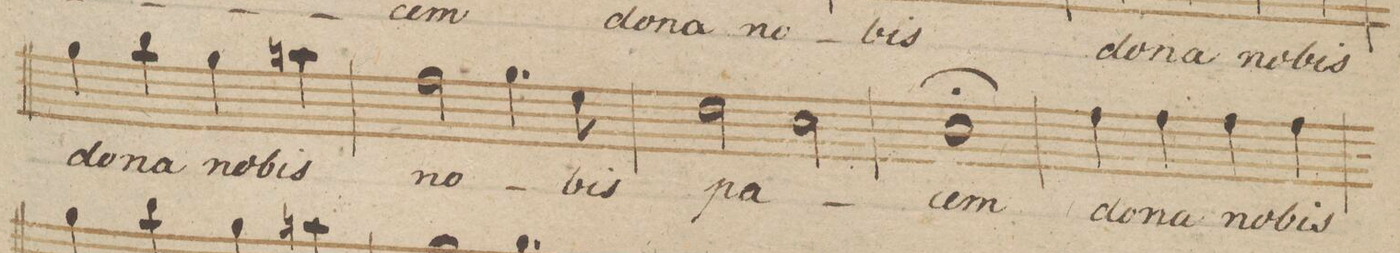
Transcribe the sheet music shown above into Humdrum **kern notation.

**kern	**text	**dynam
*I"Alto.	*	*
*clefC3	*	*
*k[b-]	*	*
*met(c|)	*	*
*M2/2	*	*
4a\	do-	.
4cc\	-na	.
4a\	no-	.
4bn\	-bis	.
=25	=25	=25
2g\	no-	.
4.a\	.	.
8f\	-bis	.
=26	=26	=26
2e\	pa-	.
2d\	.	.
=27	=27	=27
1e\;	-cem	.
=28	=28	=28
4g\	do-	.
4g\	-na	.
4g\	no-	.
4g\	-bis	.
=29	=29	=29
*-	*-	*-
